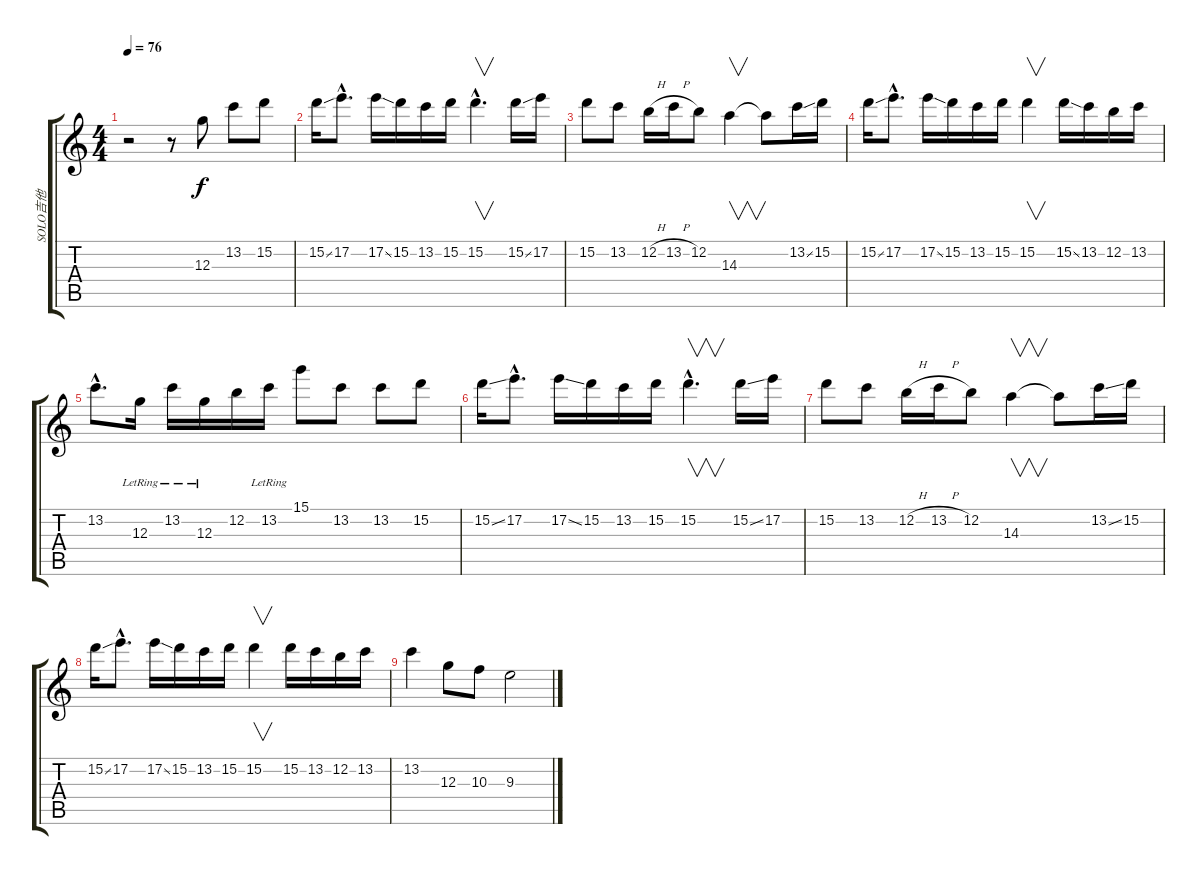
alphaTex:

\track ("SOLO吉他" "SOLO吉他") {instrument overdrivenguitar}
\staff {score tabs}
\tuning (E4 B3 G3 D3 A2 E2) {hide}
\ts (4 4)
\tempo 76
\clef g2
\ks c
r.2{dy f instrument overdrivenguitar} r.8 12.3.8 13.2.8 15.2.8 |
15.2{ss}.16 17.2{hac}.8{d} 17.2{ss}.16 15.2.16 13.2.16 15.2.16 15.2{hac}.4{v d} 15.2{ss}.16 17.2.16 |
15.2.8 13.2.8 12.2{h}.16 13.2{h}.16 12.2.8 14.3.4{v} 14.3{t}.8 13.2{ss}.16 15.2.16 |
15.2{ss}.16 17.2{hac}.8{d} 17.2{ss}.16 15.2.16 13.2.16 15.2.16 15.2.4{v} 15.2{ss}.16 13.2.16 12.2.16 13.2.16 |
13.2{hac}.8{d} 12.3{lr}.16 13.2{lr}.16 12.3{lr}.16 12.2.16 13.2{lr}.16 15.1.8 13.2.8 13.2.8 15.2.8 |
15.2{ss}.16 17.2{hac}.8{d} 17.2{ss}.16 15.2.16 13.2.16 15.2.16 15.2{hac}.4{v d} 15.2{ss}.16 17.2.16 |
15.2.8 13.2.8 12.2{h}.16 13.2{h}.16 12.2.8 14.3.4{v} 14.3{t}.8 13.2{ss}.16 15.2.16 |
15.2{ss}.16 17.2{hac}.8{d} 17.2{ss}.16 15.2.16 13.2.16 15.2.16 15.2.4{v} 15.2.16 13.2.16 12.2.16 13.2.16 |
13.2.4 12.3.8 10.3.8 9.3.2
